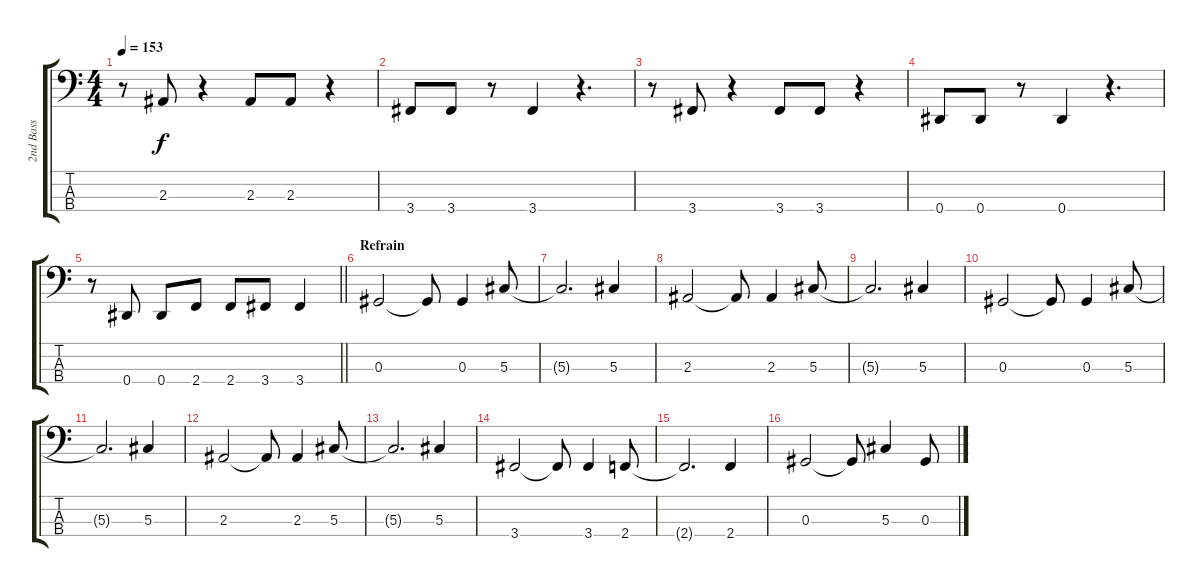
\track ("2nd Bass" "2nd Bass") {instrument electricbasspick}
\staff {score tabs}
\tuning (Gb2 Db2 Ab1 Eb1) {hide}
\ts (4 4)
\tempo 153
\clef f4
\ks c
r.8{dy f} 2.3.8 r.4 2.3.8 2.3.8 r.4 |
3.4.8 3.4.8 r.8 3.4.4 r.4{d} |
r.8 3.4.8 r.4 3.4.8 3.4.8 r.4 |
0.4.8 0.4.8 r.8 0.4.4 r.4{d} |
\barLineRight lightlight
r.8 0.4.8 0.4.8 2.4.8 2.4.8 3.4.8 3.4.4 |
\section ("" "Refrain")
0.3.2 0.3{t}.8 0.3.4 5.3.8 |
5.3{t}.2{d} 5.3.4 |
2.3.2 2.3{t}.8 2.3.4 5.3.8 |
5.3{t}.2{d} 5.3.4 |
0.3.2 0.3{t}.8 0.3.4 5.3.8 |
5.3{t}.2{d} 5.3.4 |
2.3.2 2.3{t}.8 2.3.4 5.3.8 |
5.3{t}.2{d} 5.3.4 |
3.4.2 3.4{t}.8 3.4.4 2.4.8 |
2.4{t}.2{d} 2.4.4 |
0.3.2 0.3{t}.8 5.3.4 0.3.8
